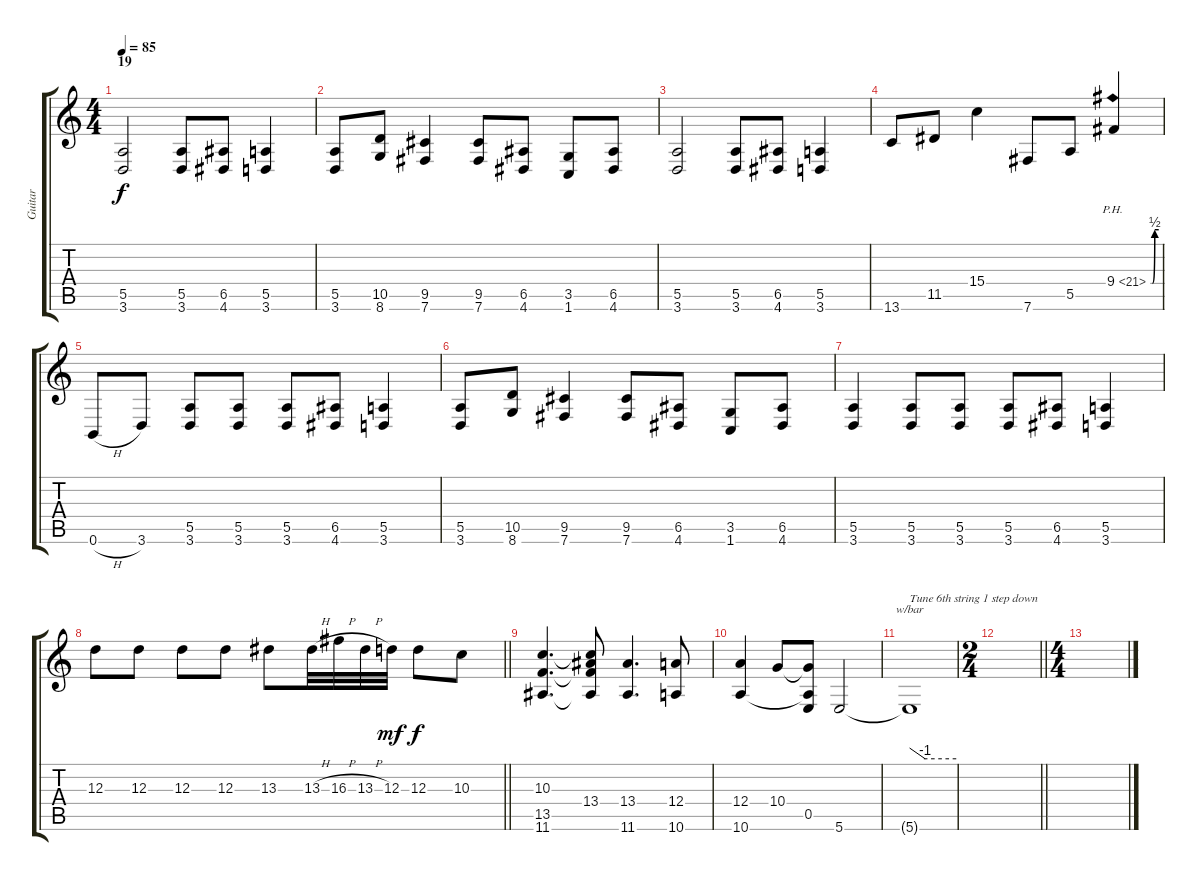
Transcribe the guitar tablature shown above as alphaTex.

\track ("Guitar" "Guitar") {instrument distortionguitar}
\staff {score tabs}
\tuning (C4 G3 D3 A2 E2 B1) {hide}
\ts (4 4)
\section ("" "19")
\tempo 85
\clef g2
\ks c
(5.5 3.6).2{dy f} (5.5 3.6).8 (6.5 4.6).8 (5.5 3.6).4 |
(5.5 3.6).8 (10.5 8.6).8 (9.5 7.6).4 (9.5 7.6).8 (6.5 4.6).8 (3.5 1.6).8 (6.5 4.6).8 |
(5.5 3.6).2 (5.5 3.6).8 (6.5 4.6).8 (5.5 3.6).4 |
13.6.8 11.5.8 15.4.4 7.6.8 5.5.8 9.4{be (custom 0 0 13 0 30 2 60 2) ph 12}.4 |
0.6{h}.8 3.6.8 (5.5 3.6).8 (5.5 3.6).8 (5.5 3.6).8 (6.5 4.6).8 (5.5 3.6).4 |
(5.5 3.6).8 (10.5 8.6).8 (9.5 7.6).4 (9.5 7.6).8 (6.5 4.6).8 (3.5 1.6).8 (6.5 4.6).8 |
(5.5 3.6).4 (5.5 3.6).8 (5.5 3.6).8 (5.5 3.6).8 (6.5 4.6).8 (5.5 3.6).4 |
\barLineRight lightlight
12.3.8 12.3.8 12.3.8 12.3.8 13.3.8 13.3{h}.32 16.3{h}.32 13.3{h}.32 12.3.32{dy mf} 12.3.8{dy f} 10.3.8 |
(10.3 13.5 11.6).4{d} (10.3{t} 13.4 13.5{t} 11.6{t}).8 (13.4 11.6).4{d} (12.4 10.6).8 |
(12.4 10.6).4 10.4.8 (10.4{t} 0.5 10.6{t}).8 5.6.2 |
5.6{t}.1{tbe (custom default 0 0 20 -4 60 -4) txt "Tune 6th string 1 step down"} |
\ts (2 4)
\barLineRight lightlight
|
\ts (4 4)
\section ("" "")
